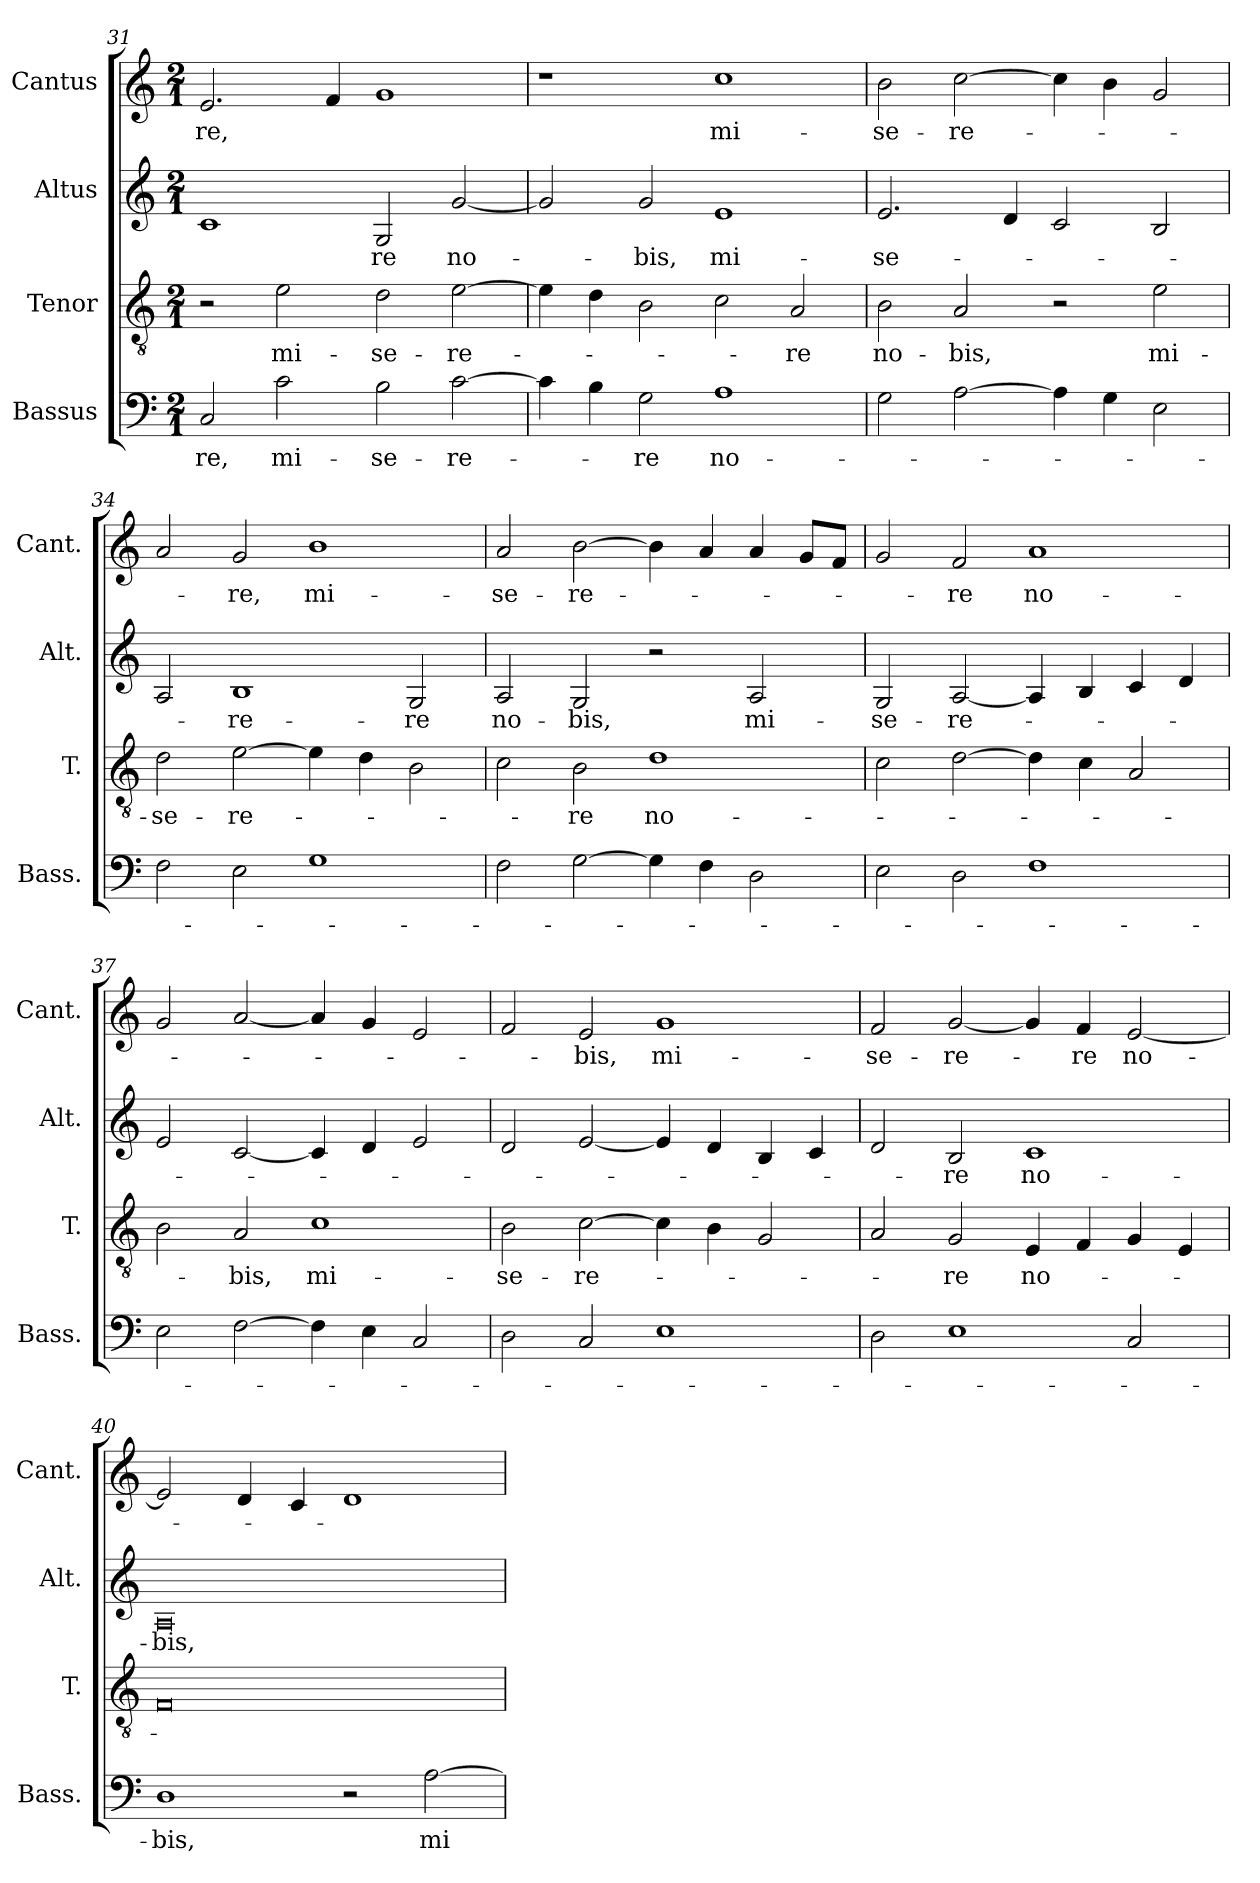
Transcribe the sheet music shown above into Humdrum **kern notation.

**kern	**text	**kern	**text	**kern	**text	**kern	**text
*part4	*part4	*part3	*part3	*part2	*part2	*part1	*part1
*staff4	*staff4	*staff3	*staff3	*staff2	*staff2	*staff1	*staff1
*I"Bassus	*	*I"Tenor	*	*I"Altus	*	*I"Cantus	*
*I'Bass.	*	*I'T.	*	*I'Alt.	*	*I'Cant.	*
*clefF4	*	*clefGv2	*	*clefG2	*	*clefG2	*
*	*	*ITrd7c12	*	*	*	*	*
*k[]	*	*k[]	*	*k[]	*	*k[]	*
*C:	*	*C:	*	*C:	*	*C:	*
*M2/1	*	*M2/1	*	*M2/1	*	*M2/1	*
=31	=31	=31	=31	=31	=31	=31	=31
2C/	-re,	2r	.	1c/	.	2.e/	-re,
2c\	mi-	2E\	mi-	.	.	.	.
.	.	.	.	.	.	4f/	.
2B\	-se-	2D\	-se-	2G/	-re	1g/	.
[2c\	-re-	[2E\	-re-	[2g/	no-	.	.
=32	=32	=32	=32	=32	=32	=32	=32
4c\]	.	4E\]	.	2g/]	.	1r	.
4B\	.	4D\	.	.	.	.	.
2G\	-re	2BB\	.	2g/	-bis,	.	.
1A\	no-	2C\	.	1e/	mi-	1cc\	mi-
.	.	2AA/	-re	.	.	.	.
=33	=33	=33	=33	=33	=33	=33	=33
2G\	.	2BB\	no-	2.e/	-se-	2b\	-se-
[2A\	.	2AA/	-bis,	.	.	[2cc\	-re-
.	.	.	.	4d/	.	.	.
4A\]	.	2r	.	2c/	.	4cc\]	.
4G\	.	.	.	.	.	4b\	.
2E\	.	2E\	mi-	2B/	.	2g/	.
=34	=34	=34	=34	=34	=34	=34	=34
2F\	.	2D\	-se-	2A/	.	2a/	.
2E\	.	[2E\	-re-	1B/	-re-	2g/	-re,
1G\	.	4E\]	.	.	.	1b\	mi-
.	.	4D\	.	.	.	.	.
.	.	2BB\	.	2G/	-re	.	.
=35	=35	=35	=35	=35	=35	=35	=35
2F\	.	2C\	.	2A/	no-	2a/	-se-
[2G\	.	2BB\	-re	2G/	-bis,	[2b\	-re-
4G\]	.	1D\	no-	2r	.	4b\]	.
4F\	.	.	.	.	.	4a/	.
2D\	.	.	.	2A/	mi-	4a/	.
.	.	.	.	.	.	8g/L	.
.	.	.	.	.	.	8f/J	.
=36	=36	=36	=36	=36	=36	=36	=36
2E\	.	2C\	.	2G/	-se-	2g/	.
2D\	.	[2D\	.	[2A/	-re-	2f/	-re
1F\	.	4D\]	.	4A/]	.	1a/	no-
.	.	4C\	.	4B/	.	.	.
.	.	2AA/	.	4c/	.	.	.
.	.	.	.	4d/	.	.	.
=37	=37	=37	=37	=37	=37	=37	=37
2E\	.	2BB\	.	2e/	.	2g/	.
[2F\	.	2AA/	-bis,	[2c/	.	[2a/	.
4F\]	.	1C\	mi-	4c/]	.	4a/]	.
4E\	.	.	.	4d/	.	4g/	.
2C/	.	.	.	2e/	.	2e/	.
=38	=38	=38	=38	=38	=38	=38	=38
2D\	.	2BB\	-se-	2d/	.	2f/	.
2C/	.	[2C\	-re-	[2e/	.	2e/	-bis,
1E\	.	4C\]	.	4e/]	.	1g/	mi-
.	.	4BB\	.	4d/	.	.	.
.	.	2GG/	.	4B/	.	.	.
.	.	.	.	4c/	.	.	.
=39	=39	=39	=39	=39	=39	=39	=39
2D\	.	2AA/	.	2d/	.	2f/	-se-
1E\	.	2GG/	-re	2B/	-re	[2g/	-re-
.	.	4EE/	no-	1c/	no-	4g/]	.
.	.	4FF/	.	.	.	4f/	-re
2C/	.	4GG/	.	.	.	[2e/	no-
.	.	4EE/	.	.	.	.	.
=40	=40	=40	=40	=40	=40	=40	=40
1D\	-bis,	0FF/	.	0A/	-bis,	2e/]	.
.	.	.	.	.	.	4d/	.
.	.	.	.	.	.	4c/	.
2r	.	.	.	.	.	1d/	.
[2A\	mi-	.	.	.	.	.	.
=	=	=	=	=	=	=	=
*-	*-	*-	*-	*-	*-	*-	*-
